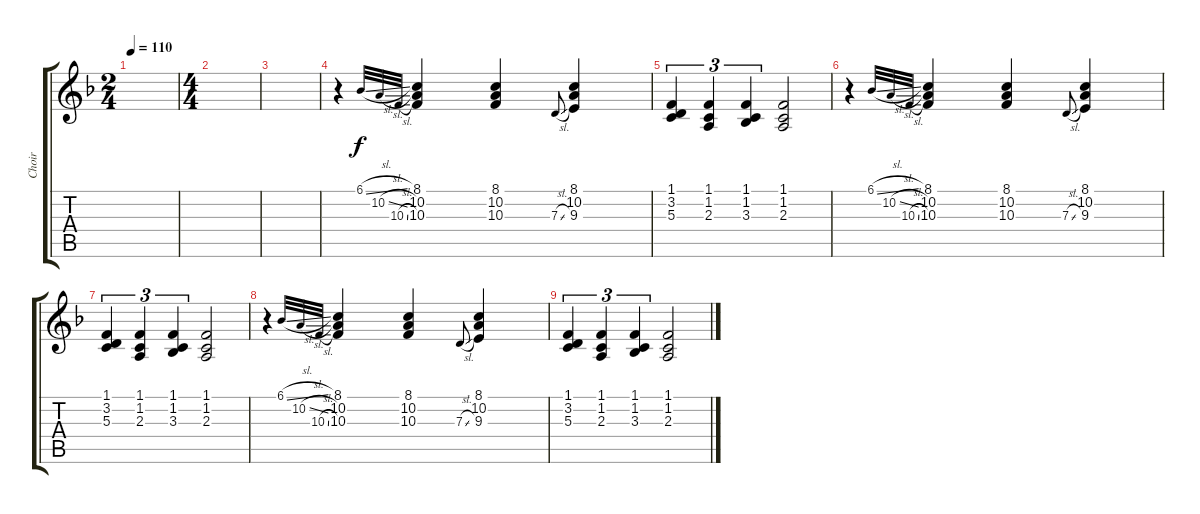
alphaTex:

\track ("Choir" "Choir") {instrument voiceoohs}
\staff {score tabs}
\tuning (E4 B3 G3 D3 A2 E2) {hide}
\ts (2 4)
\tempo 110
\clef g2
\ks f
|
\ts (4 4)
|
|
r.4 6.1{sl}.32{gr onbeat} 10.2{sl}.32{gr onbeat} 10.3{sl}.32{gr onbeat} (8.1 10.2 10.3).4 (8.1 10.2 10.3).4 7.3{sl}.8{gr onbeat} (8.1 10.2 9.3).4 |
(1.1 3.2 5.3).4{tu (3 2)} (1.1 1.2 2.3).4{tu (3 2)} (1.1 1.2 3.3).4{tu (3 2)} (1.1 1.2 2.3).2 |
r.4 6.1{sl}.32{gr onbeat} 10.2{sl}.32{gr onbeat} 10.3{sl}.32{gr onbeat} (8.1 10.2 10.3).4 (8.1 10.2 10.3).4 7.3{sl}.8{gr onbeat} (8.1 10.2 9.3).4 |
(1.1 3.2 5.3).4{tu (3 2)} (1.1 1.2 2.3).4{tu (3 2)} (1.1 1.2 3.3).4{tu (3 2)} (1.1 1.2 2.3).2 |
r.4 6.1{sl}.32{gr onbeat} 10.2{sl}.32{gr onbeat} 10.3{sl}.32{gr onbeat} (8.1 10.2 10.3).4 (8.1 10.2 10.3).4 7.3{sl}.8{gr onbeat} (8.1 10.2 9.3).4 |
(1.1 3.2 5.3).4{tu (3 2)} (1.1 1.2 2.3).4{tu (3 2)} (1.1 1.2 3.3).4{tu (3 2)} (1.1 1.2 2.3).2
